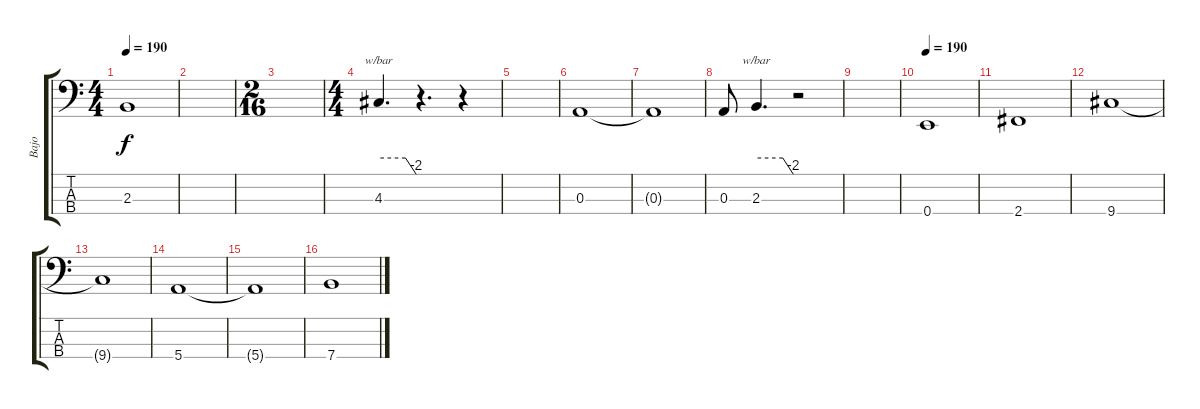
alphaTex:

\track ("Bajo" "Bajo") {instrument electricbassfinger}
\staff {score tabs}
\tuning (G2 D2 A1 E1) {hide}
\ts (4 4)
\tempo 190
\clef f4
\ks c
2.3.1{dy f} |
|
\ts (2 16)
|
\ts (4 4)
4.3.4{d tbe (custom default 0 0 43 0 60 -8)} r.4{d} r.4 |
|
0.3.1 |
0.3{t}.1 |
0.3.8 2.3.4{d tbe (custom default 0 0 43 0 60 -8)} r.2 |
|
\tempo 190
0.4.1 |
2.4.1 |
9.4.1 |
9.4{t}.1 |
5.4.1 |
5.4{t}.1 |
7.4.1
